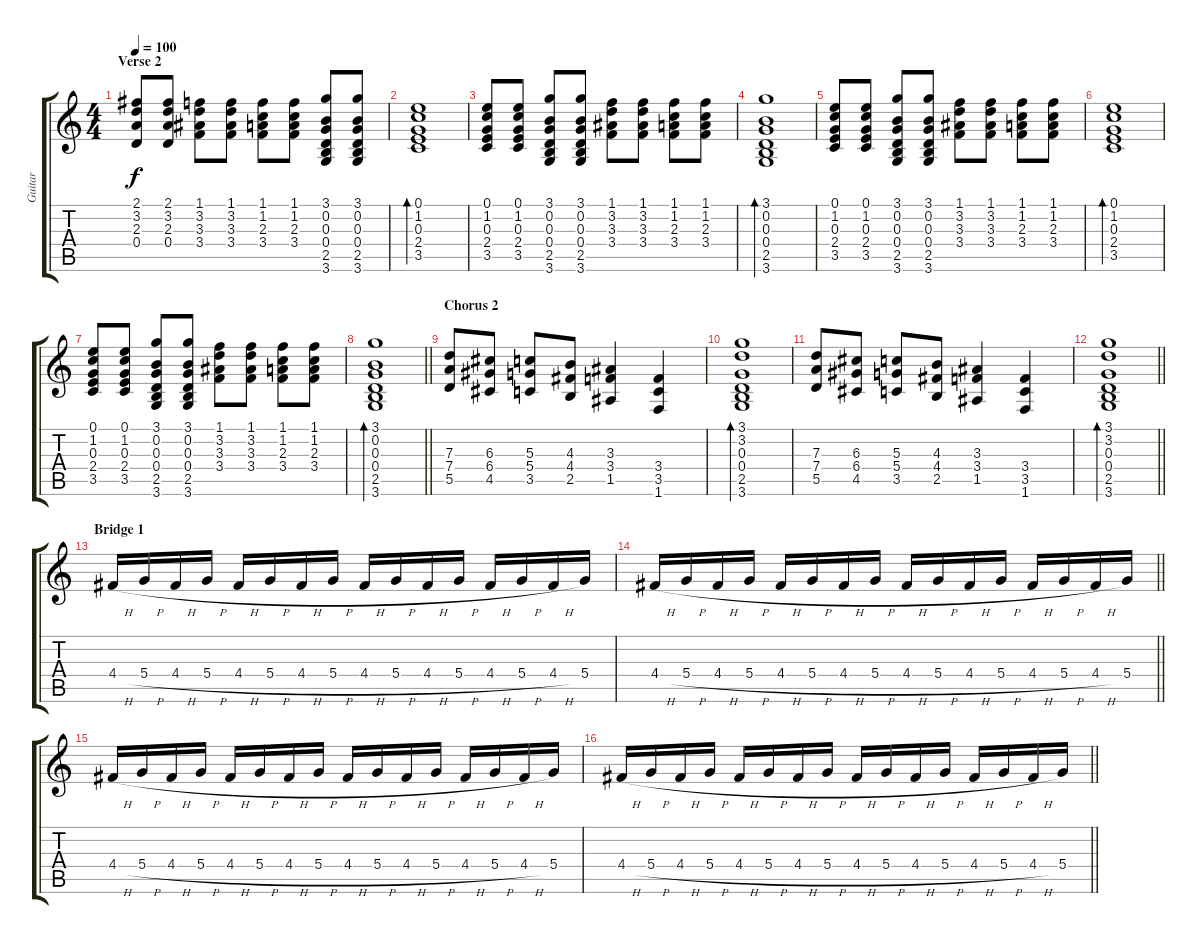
\track ("Guitar" "Guitar") {instrument acousticguitarsteel}
\staff {score tabs}
\tuning (E4 B3 G3 D3 A2 E2) {hide}
\ts (4 4)
\section ("" "Verse 2")
\tempo 100
\clef g2
\ks c
(2.1 3.2 2.3 0.4).8{dy f} (2.1 3.2 2.3 0.4).8 (1.1 3.2 3.3 3.4).8 (1.1 3.2 3.3 3.4).8 (1.1 1.2 2.3 3.4).8 (1.1 1.2 2.3 3.4).8 (3.1 0.2 0.3 0.4 2.5 3.6).8 (3.1 0.2 0.3 0.4 2.5 3.6).8 |
(0.1 1.2 0.3 2.4 3.5).1{bd 60} |
(0.1 1.2 0.3 2.4 3.5).8 (0.1 1.2 0.3 2.4 3.5).8 (3.1 0.2 0.3 0.4 2.5 3.6).8 (3.1 0.2 0.3 0.4 2.5 3.6).8 (1.1 3.2 3.3 3.4).8 (1.1 3.2 3.3 3.4).8 (1.1 1.2 2.3 3.4).8 (1.1 1.2 2.3 3.4).8 |
(3.1 0.2 0.3 0.4 2.5 3.6).1{bd 60} |
(0.1 1.2 0.3 2.4 3.5).8 (0.1 1.2 0.3 2.4 3.5).8 (3.1 0.2 0.3 0.4 2.5 3.6).8 (3.1 0.2 0.3 0.4 2.5 3.6).8 (1.1 3.2 3.3 3.4).8 (1.1 3.2 3.3 3.4).8 (1.1 1.2 2.3 3.4).8 (1.1 1.2 2.3 3.4).8 |
(0.1 1.2 0.3 2.4 3.5).1{bd 60} |
(0.1 1.2 0.3 2.4 3.5).8 (0.1 1.2 0.3 2.4 3.5).8 (3.1 0.2 0.3 0.4 2.5 3.6).8 (3.1 0.2 0.3 0.4 2.5 3.6).8 (1.1 3.2 3.3 3.4).8 (1.1 3.2 3.3 3.4).8 (1.1 1.2 2.3 3.4).8 (1.1 1.2 2.3 3.4).8 |
\barLineRight lightlight
(3.1 0.2 0.3 0.4 2.5 3.6).1{bd 60} |
\section ("" "Chorus 2")
(7.3 7.4 5.5).8 (6.3 6.4 4.5).8 (5.3 5.4 3.5).8 (4.3 4.4 2.5).8 (3.3 3.4 1.5).4 (3.4 3.5 1.6).4 |
(3.1 3.2 0.3 0.4 2.5 3.6).1{bd 60} |
(7.3 7.4 5.5).8 (6.3 6.4 4.5).8 (5.3 5.4 3.5).8 (4.3 4.4 2.5).8 (3.3 3.4 1.5).4 (3.4 3.5 1.6).4 |
\barLineRight lightlight
(3.1 3.2 0.3 0.4 2.5 3.6).1{bd 60} |
\section ("" "Bridge 1")
4.4{h}.16 5.4{h}.16 4.4{h}.16 5.4{h}.16 4.4{h}.16 5.4{h}.16 4.4{h}.16 5.4{h}.16 4.4{h}.16 5.4{h}.16 4.4{h}.16 5.4{h}.16 4.4{h}.16 5.4{h}.16 4.4{h}.16 5.4.16 |
\barLineRight lightlight
4.4{h}.16 5.4{h}.16 4.4{h}.16 5.4{h}.16 4.4{h}.16 5.4{h}.16 4.4{h}.16 5.4{h}.16 4.4{h}.16 5.4{h}.16 4.4{h}.16 5.4{h}.16 4.4{h}.16 5.4{h}.16 4.4{h}.16 5.4.16 |
4.4{h}.16 5.4{h}.16 4.4{h}.16 5.4{h}.16 4.4{h}.16 5.4{h}.16 4.4{h}.16 5.4{h}.16 4.4{h}.16 5.4{h}.16 4.4{h}.16 5.4{h}.16 4.4{h}.16 5.4{h}.16 4.4{h}.16 5.4.16 |
\barLineRight lightlight
4.4{h}.16 5.4{h}.16 4.4{h}.16 5.4{h}.16 4.4{h}.16 5.4{h}.16 4.4{h}.16 5.4{h}.16 4.4{h}.16 5.4{h}.16 4.4{h}.16 5.4{h}.16 4.4{h}.16 5.4{h}.16 4.4{h}.16 5.4.16
